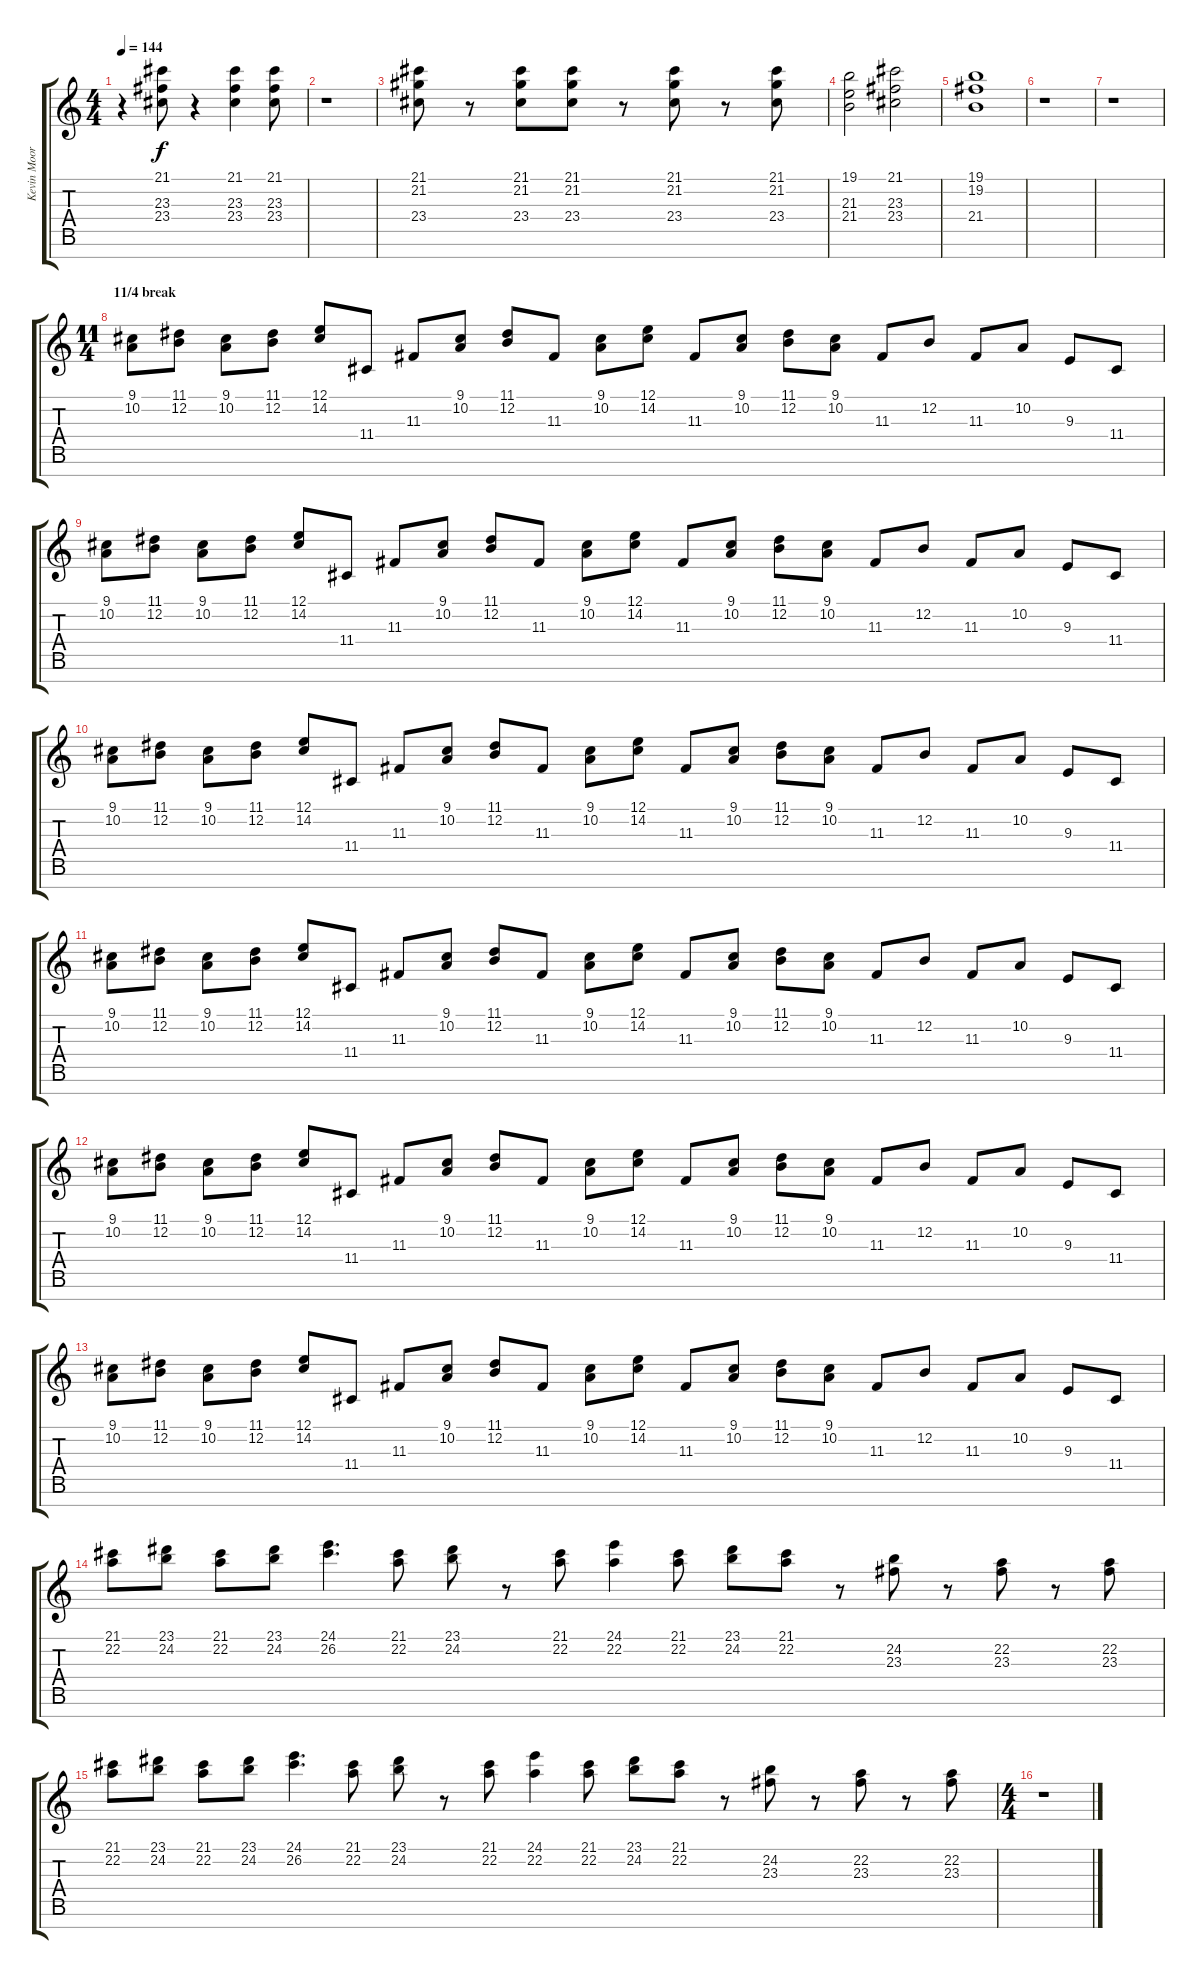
\track ("Kevin Moore - keyboards" "Kevin Moor") {instrument stringensemble1}
\staff {score tabs}
\tuning (E4 B3 G3 D3 A2 E2 B1) {hide}
\ts (4 4)
\tempo 144
\clef g2
\ks c
r.4{dy f} (21.1 23.3 23.4).8 r.4 (21.1 23.3 23.4).4 (21.1 23.3 23.4).8 |
r.1 |
(21.1 21.2 23.4).8 r.8 (21.1 21.2 23.4).8 (21.1 21.2 23.4).8 r.8 (21.1 21.2 23.4).8 r.8 (21.1 21.2 23.4).8 |
(19.1 21.3 21.4).2 (21.1 23.3 23.4).2 |
(19.1 19.2 21.4).1 |
r.1 |
r.1 |
\ts (11 4)
\section ("" "11/4 break")
(9.1 10.2).8 (11.1 12.2).8 (9.1 10.2).8 (11.1 12.2).8 (12.1 14.2).8 11.4.8 11.3.8 (9.1 10.2).8 (11.1 12.2).8 11.3.8 (9.1 10.2).8 (12.1 14.2).8 11.3.8 (9.1 10.2).8 (11.1 12.2).8 (9.1 10.2).8 11.3.8 12.2.8 11.3.8 10.2.8 9.3.8 11.4.8 |
(9.1 10.2).8 (11.1 12.2).8 (9.1 10.2).8 (11.1 12.2).8 (12.1 14.2).8 11.4.8 11.3.8 (9.1 10.2).8 (11.1 12.2).8 11.3.8 (9.1 10.2).8 (12.1 14.2).8 11.3.8 (9.1 10.2).8 (11.1 12.2).8 (9.1 10.2).8 11.3.8 12.2.8 11.3.8 10.2.8 9.3.8 11.4.8 |
(9.1 10.2).8 (11.1 12.2).8 (9.1 10.2).8 (11.1 12.2).8 (12.1 14.2).8 11.4.8 11.3.8 (9.1 10.2).8 (11.1 12.2).8 11.3.8 (9.1 10.2).8 (12.1 14.2).8 11.3.8 (9.1 10.2).8 (11.1 12.2).8 (9.1 10.2).8 11.3.8 12.2.8 11.3.8 10.2.8 9.3.8 11.4.8 |
(9.1 10.2).8 (11.1 12.2).8 (9.1 10.2).8 (11.1 12.2).8 (12.1 14.2).8 11.4.8 11.3.8 (9.1 10.2).8 (11.1 12.2).8 11.3.8 (9.1 10.2).8 (12.1 14.2).8 11.3.8 (9.1 10.2).8 (11.1 12.2).8 (9.1 10.2).8 11.3.8 12.2.8 11.3.8 10.2.8 9.3.8 11.4.8 |
(9.1 10.2).8 (11.1 12.2).8 (9.1 10.2).8 (11.1 12.2).8 (12.1 14.2).8 11.4.8 11.3.8 (9.1 10.2).8 (11.1 12.2).8 11.3.8 (9.1 10.2).8 (12.1 14.2).8 11.3.8 (9.1 10.2).8 (11.1 12.2).8 (9.1 10.2).8 11.3.8 12.2.8 11.3.8 10.2.8 9.3.8 11.4.8 |
(9.1 10.2).8 (11.1 12.2).8 (9.1 10.2).8 (11.1 12.2).8 (12.1 14.2).8 11.4.8 11.3.8 (9.1 10.2).8 (11.1 12.2).8 11.3.8 (9.1 10.2).8 (12.1 14.2).8 11.3.8 (9.1 10.2).8 (11.1 12.2).8 (9.1 10.2).8 11.3.8 12.2.8 11.3.8 10.2.8 9.3.8 11.4.8 |
(21.1 22.2).8 (23.1 24.2).8 (21.1 22.2).8 (23.1 24.2).8 (24.1 26.2).4{d} (21.1 22.2).8 (23.1 24.2).8 r.8 (21.1 22.2).8 (24.1 22.2).4 (21.1 22.2).8 (23.1 24.2).8 (21.1 22.2).8 r.8 (24.2 23.3).8 r.8 (22.2 23.3).8 r.8 (22.2 23.3).8 |
(21.1 22.2).8 (23.1 24.2).8 (21.1 22.2).8 (23.1 24.2).8 (24.1 26.2).4{d} (21.1 22.2).8 (23.1 24.2).8 r.8 (21.1 22.2).8 (24.1 22.2).4 (21.1 22.2).8 (23.1 24.2).8 (21.1 22.2).8 r.8 (24.2 23.3).8 r.8 (22.2 23.3).8 r.8 (22.2 23.3).8 |
\ts (4 4)
r.1
